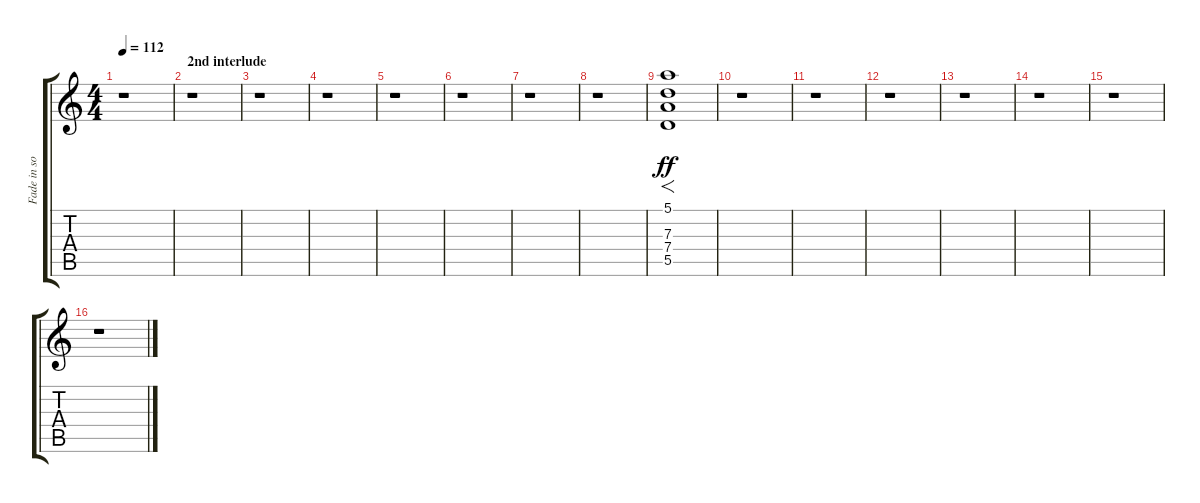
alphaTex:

\track ("Fade in sound effect" "Fade in so") {instrument overdrivenguitar}
\staff {score tabs}
\tuning (E4 B3 G3 D3 A2 E2) {hide}
\ts (4 4)
\tempo 112
\clef g2
\ks c
r.1{dy ff} |
\section ("" "2nd interlude")
r.1 |
r.1 |
r.1 |
r.1 |
r.1 |
r.1 |
r.1 |
(5.1 7.3 7.4 5.5).1{f} |
r.1 |
r.1 |
r.1 |
r.1 |
r.1 |
r.1 |
r.1
